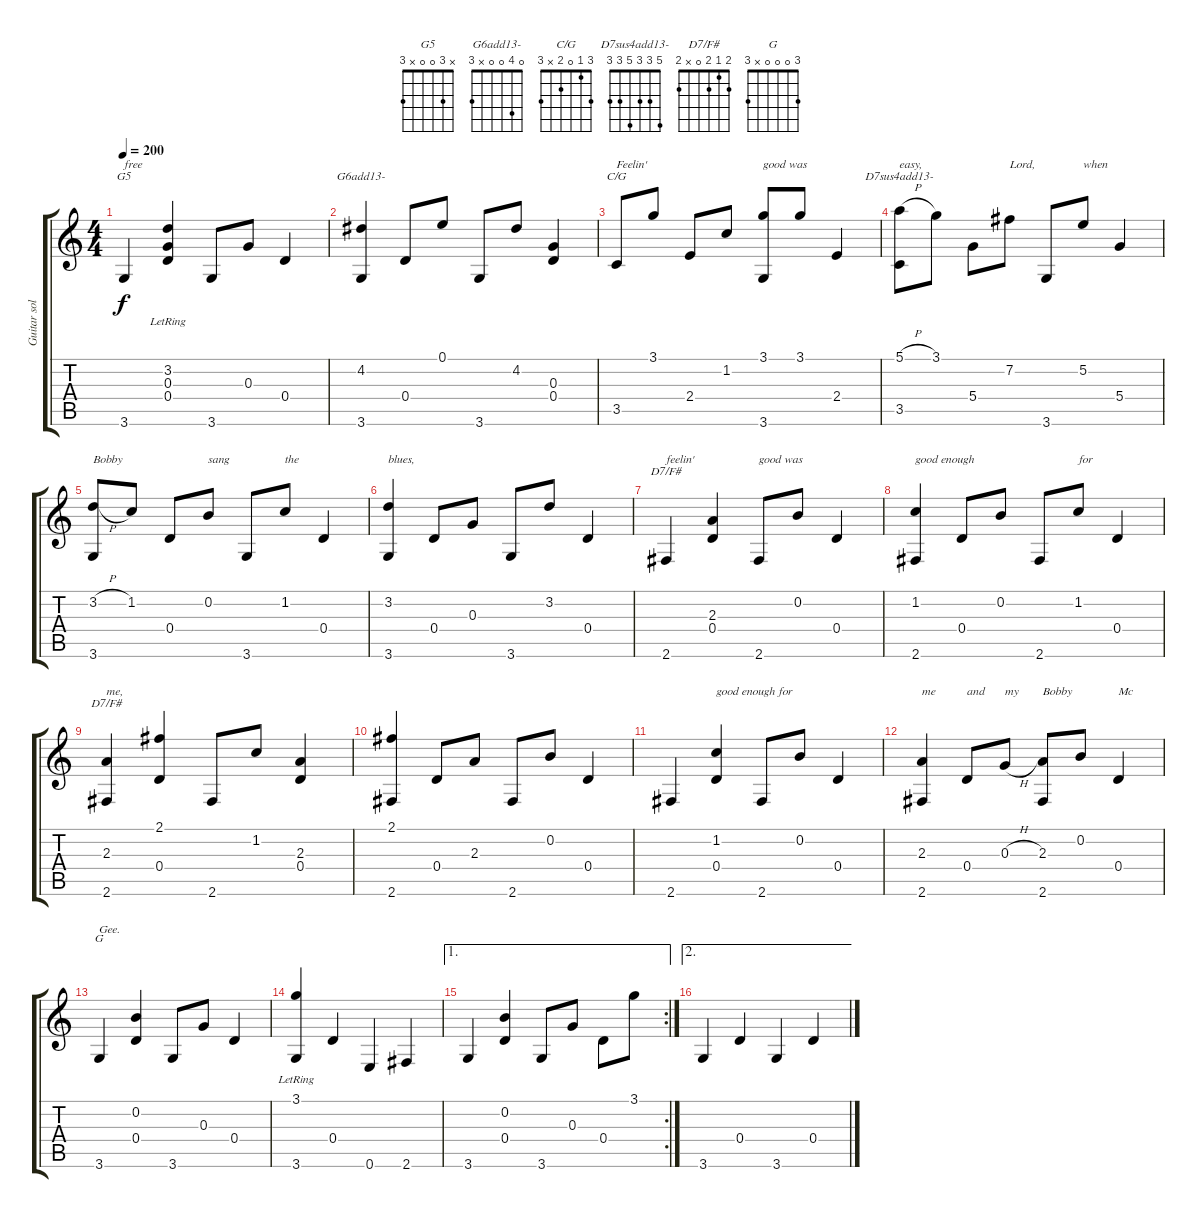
\track ("Guitar solo" "Guitar sol") {instrument acousticguitarsteel}
\staff {score tabs}
\tuning (E4 B3 G3 D3 A2 E2) {hide}
\chord ("G5" x 3 0 0 x 3)
\chord ("G6add13-" 0 4 0 0 x 3)
\chord ("C/G" 3 1 0 2 x 3)
\chord ("D7sus4add13-" 5 3 3 5 3 3)
\chord ("D7/F#" x 1 2 0 x 2)
\chord ("D7/F#" 2 1 2 0 x 2)
\chord ("G" 3 0 0 0 x 3)
\ts (4 4)
\tempo 200
\clef g2
\ks c
3.6.4{ch "G5" txt "free" dy f} (3.2{lr} 0.3 0.4).4 3.6.8 0.3.8 0.4.4 |
(4.2 3.6).4{ch "G6add13-"} 0.4.8 0.1.8 3.6.8 4.2.8 (0.3 0.4).4 |
3.5.8{ch "C/G" txt "Feelin'"} 3.1.8 2.4.8 1.2.8 (3.1 3.6).8{txt "good was"} 3.1.8 2.4.4 |
(5.1{h} 3.5).8{ch "D7sus4add13-" txt "easy,"} 3.1.8 5.4.8 7.2.8{txt "Lord,"} 3.6.8 5.2.8{txt "when"} 5.4.4 |
(3.2{h} 3.6).8{txt "Bobby"} 1.2.8 0.4.8 0.2.8{txt "sang"} 3.6.8 1.2.8{txt "the"} 0.4.4 |
(3.2 3.6).4{txt "blues,"} 0.4.8 0.3.8 3.6.8 3.2.8 0.4.4 |
2.6.4{ch "D7/F#" txt "feelin'"} (2.3 0.4).4 2.6.8{txt "good was"} 0.2.8 0.4.4 |
(1.2 2.6).4{txt "good enough"} 0.4.8 0.2.8 2.6.8 1.2.8{txt "for"} 0.4.4 |
(2.3 2.6).4{ch "D7/F#" txt "me,"} (2.1 0.4).4 2.6.8 1.2.8 (2.3 0.4).4 |
(2.1 2.6).4 0.4.8 2.3.8 2.6.8 0.2.8 0.4.4 |
2.6.4 (1.2 0.4).4{txt "good enough for"} 2.6.8 0.2.8 0.4.4 |
(2.3 2.6).4{txt "me"} 0.4.8{txt "and"} 0.3{h}.8{txt "my"} (2.3 2.6).8{txt "Bobby"} 0.2.8 0.4.4{txt "Mc"} |
3.6.4{ch "G" txt "Gee."} (0.2 0.4).4 3.6.8 0.3.8 0.4.4 |
(3.1{lr} 3.6).4 0.4.4 0.6.4 2.6.4 |
\ae 1
\rc 2
3.6.4 (0.2 0.4).4 3.6.8 0.3.8 0.4.8 3.1.8 |
\ae 2
3.6.4 0.4.4 3.6.4 0.4.4
